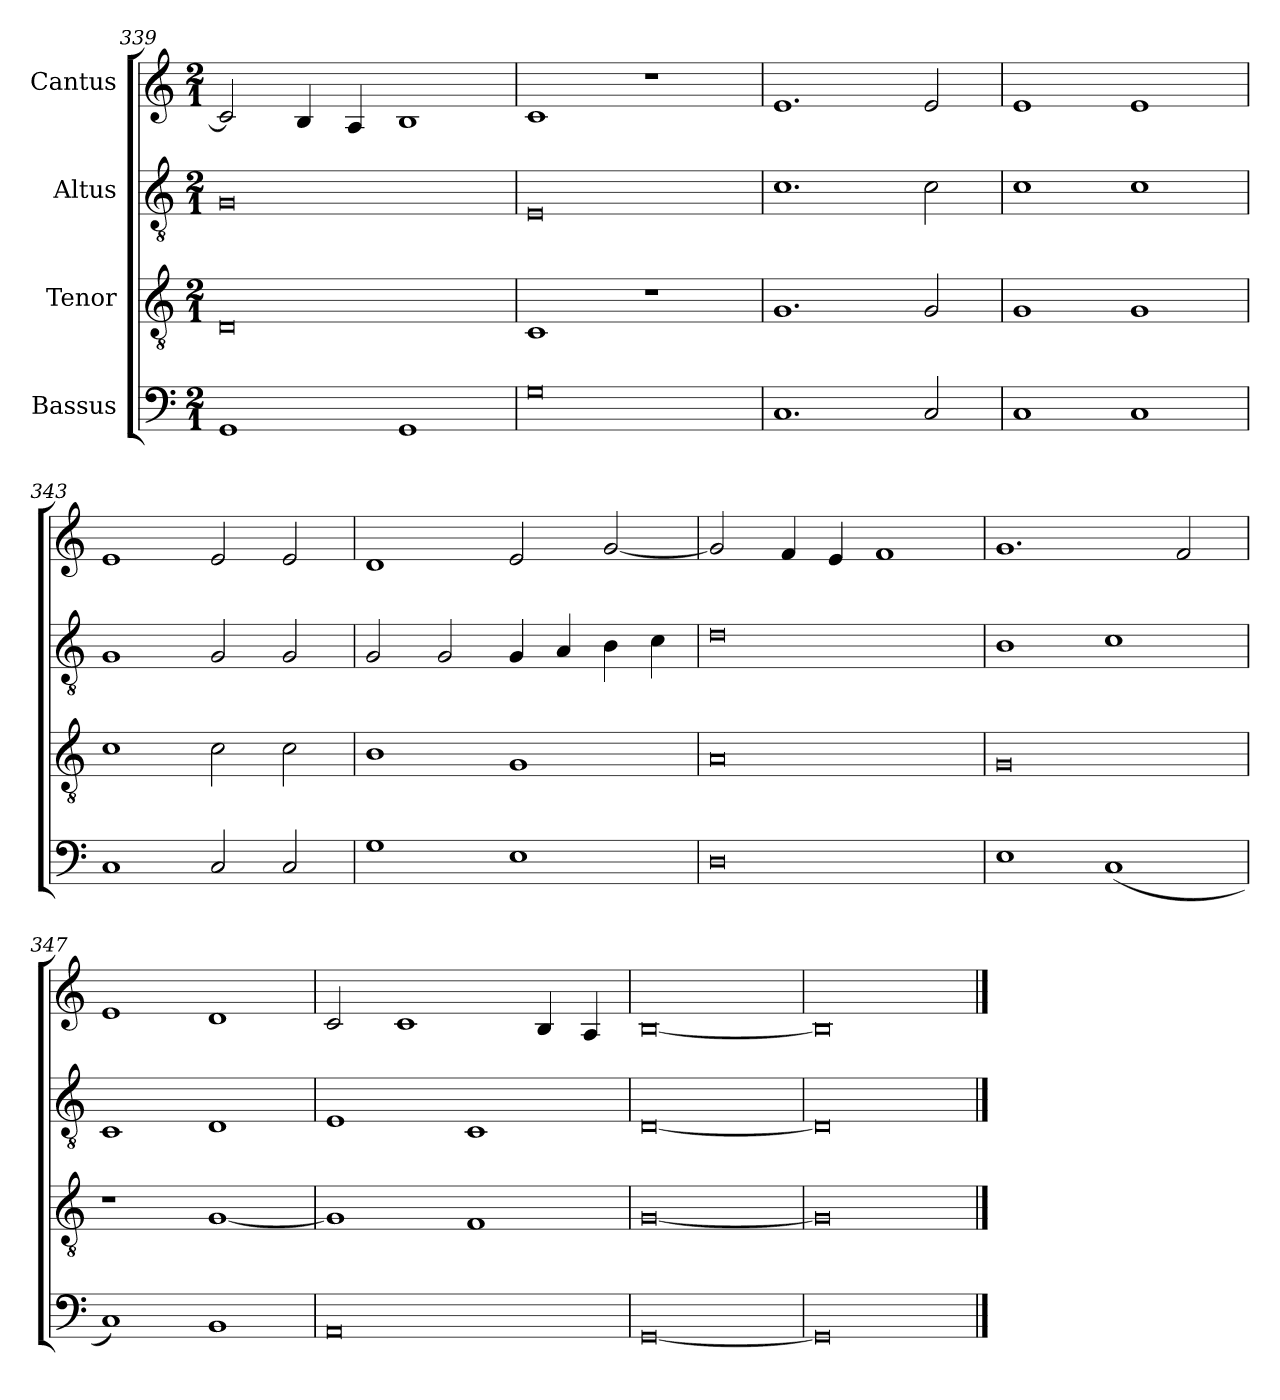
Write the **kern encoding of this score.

**kern	**kern	**kern	**kern
*part4	*part3	*part2	*part1
*staff4	*staff3	*staff2	*staff1
*I"Bassus	*I"Tenor	*I"Altus	*I"Cantus
*clefF4	*clefGv2	*clefGv2	*clefG2
*	*ITrd7c12	*ITrd7c12	*
*k[]	*k[]	*k[]	*k[]
*C:	*C:	*C:	*C:
*M2/1	*M2/1	*M2/1	*M2/1
=339	=339	=339	=339
1GGi	0DDi	0GGi	2ci/]
.	.	.	4Bi/
.	.	.	4Ai/
1GGi	.	.	1Bi
=340	=340	=340	=340
0Gi	1CCi	0EEi	1ci
.	1r	.	1r
!!LO:LB:g=z
=341	=341	=341	=341
1.Ci	1.GGi	1.Ci	1.ei
2Ci/	2GGi/	2Ci\	2ei/
=342	=342	=342	=342
1Ci	1GGi	1Ci	1ei
1Ci	1GGi	1Ci	1ei
=343	=343	=343	=343
1Ci	1Ci	1GGi	1ei
2Ci/	2Ci\	2GGi/	2ei/
2Ci/	2Ci\	2GGi/	2ei/
=344	=344	=344	=344
1Gi	1BBi	2GGi/	1di
.	.	2GGi/	.
1Ei	1GGi	4GGi/	2ei/
.	.	4AAi/	.
.	.	4BBi\	[<2gi/
.	.	4Ci\	.
=345	=345	=345	=345
0Di	0AAi	0Di	2gi/]
.	.	.	4fi/
.	.	.	4ei/
.	.	.	1fi
!!LO:LB:g=z
=346	=346	=346	=346
1Ei	0GGi	1BBi	1.gi
(1Ci	.	1Ci	.
.	.	.	2fi/
=347	=347	=347	=347
1Ci)	1r	1CCi	1ei
1BBi	[<1GGi	1DDi	1di
=348	=348	=348	=348
0AAi	1GGi]	1EEi	2ci/
.	.	.	1ci
.	1FFi	1CCi	.
.	.	.	4Bi/
.	.	.	4Ai/
=349	=349	=349	=349
[<0GGi	[<0GGi	[<0DDi	[<0Bi
=350	=350	=350	=350
0GGi]	0GGi]	0DDi]	0Bi]
==	==	==	==
*-	*-	*-	*-
